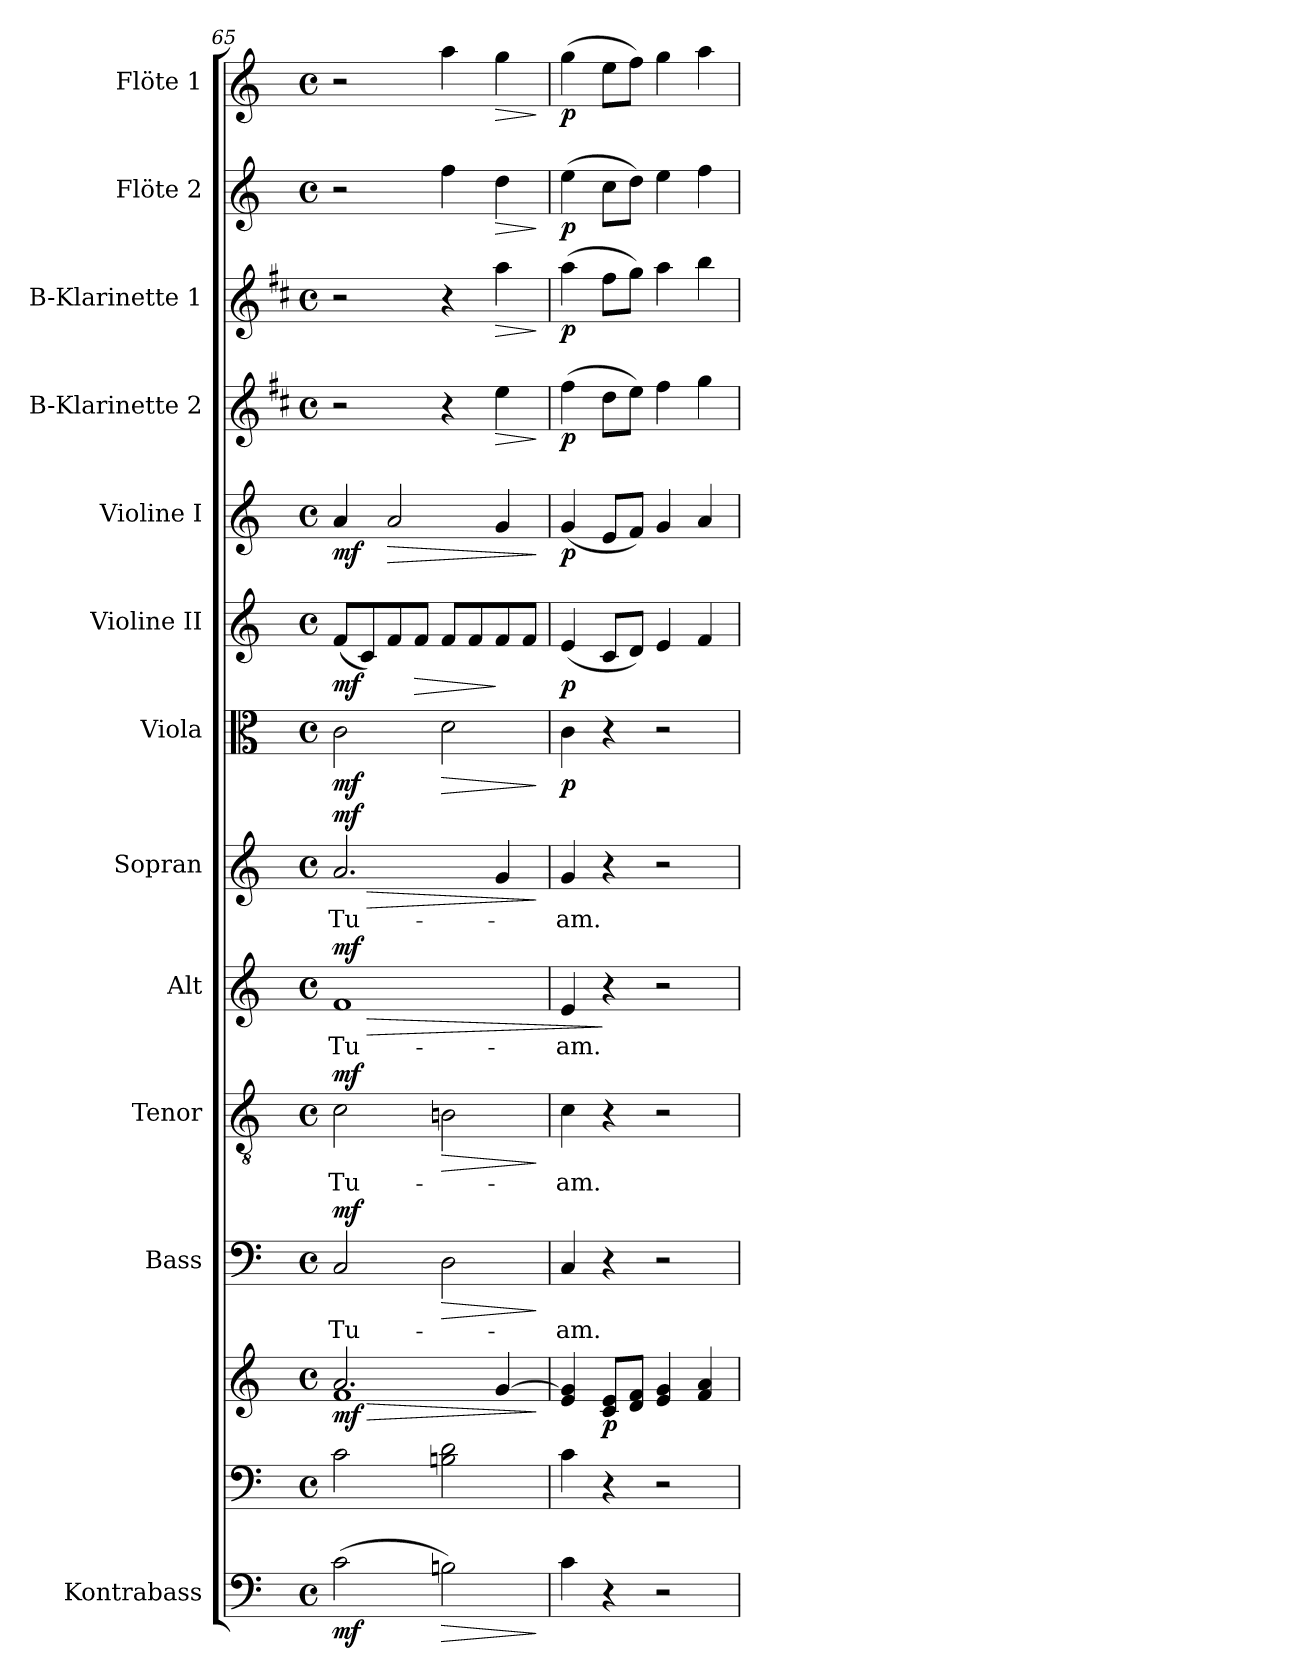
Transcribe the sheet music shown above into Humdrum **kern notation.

**kern	**dynam	**kern	**kern	**dynam	**kern	**text	**dynam	**kern	**text	**dynam	**kern	**text	**dynam	**kern	**text	**dynam	**kern	**dynam	**kern	**dynam	**kern	**dynam	**kern	**dynam	**kern	**dynam	**kern	**dynam	**kern	**dynam
*part13	*part13	*part12	*part12	*part12	*part11	*part11	*part11	*part10	*part10	*part10	*part9	*part9	*part9	*part8	*part8	*part8	*part7	*part7	*part6	*part6	*part5	*part5	*part4	*part4	*part3	*part3	*part2	*part2	*part1	*part1
*staff14	*staff14	*staff13	*staff12	*staff12/13	*staff11	*staff11	*staff11	*staff10	*staff10	*staff10	*staff9	*staff9	*staff9	*staff8	*staff8	*staff8	*staff7	*staff7	*staff6	*staff6	*staff5	*staff5	*staff4	*staff4	*staff3	*staff3	*staff2	*staff2	*staff1	*staff1
*I"Kontrabass	*	*	*	*	*I"Bass	*	*	*I"Tenor	*	*	*I"Alt	*	*	*I"Sopran	*	*	*I"Viola	*	*I"Violine II	*	*I"Violine I	*	*I"B-Klarinette 2	*	*I"B-Klarinette 1	*	*I"Flöte 2	*	*I"Flöte 1	*
*I'Kb.	*	*	*	*	*I'B.	*	*	*I'T.	*	*	*I'A.	*	*	*I'S.	*	*	*I'Vla.	*	*I'Vl. II	*	*I'Vl. I	*	*I'B Kl. 2	*	*I'B Kl. 1	*	*I'Fl. 2	*	*I'Fl. 1	*
*clefF4	*	*clefF4	*clefG2	*	*clefF4	*	*	*clefGv2	*	*	*clefG2	*	*	*clefG2	*	*	*clefC3	*	*clefG2	*	*clefG2	*	*clefG2	*	*clefG2	*	*clefG2	*	*clefG2	*
*ITrd7c12	*	*	*	*	*	*	*	*	*	*	*	*	*	*	*	*	*	*	*	*	*	*	*ITrd1c2	*	*ITrd1c2	*	*	*	*	*
*k[]	*	*k[]	*k[]	*	*k[]	*	*	*k[]	*	*	*k[]	*	*	*k[]	*	*	*k[]	*	*k[]	*	*k[]	*	*k[]	*	*k[]	*	*k[]	*	*k[]	*
*C:	*	*C:	*C:	*	*C:	*	*	*C:	*	*	*C:	*	*	*C:	*	*	*C:	*	*C:	*	*C:	*	*C:	*	*C:	*	*C:	*	*C:	*
*M4/4	*	*M4/4	*M4/4	*	*M4/4	*	*	*M4/4	*	*	*M4/4	*	*	*M4/4	*	*	*M4/4	*	*M4/4	*	*M4/4	*	*M4/4	*	*M4/4	*	*M4/4	*	*M4/4	*
*met(c)	*	*met(c)	*met(c)	*	*met(c)	*	*	*met(c)	*	*	*met(c)	*	*	*met(c)	*	*	*met(c)	*	*met(c)	*	*met(c)	*	*met(c)	*	*met(c)	*	*met(c)	*	*met(c)	*
=65	=65	=65	=65	=65	=65	=65	=65	=65	=65	=65	=65	=65	=65	=65	=65	=65	=65	=65	=65	=65	=65	=65	=65	=65	=65	=65	=65	=65	=65	=65
!	!LO:DY:b	!	!	!LO:HP:b	!	!LO:LY:b	!	!	!LO:LY:b	!	!	!LO:LY:b	!LO:HP:b	!	!LO:LY:b	!LO:HP:b	!	!	!	!	!	!	!	!	!	!	!	!	!	!
*	*	*	*^	*	*	*	*	*	*	*	*	*	*	*	*	*	*	*	*	*	*	*	*	*	*	*	*	*	*	*
!	!	!	!	!	!LO:DY:n=1:b	!	!	!LO:DY:a	!	!	!LO:DY:a	!	!	!LO:DY:n=1:a	!	!	!LO:DY:n=1:a	!	!LO:DY:b	!	!LO:DY:b	!	!LO:DY:b	!	!	!	!	!	!	!	!
(>2C\	mf	2c\	2.a/	1f	> mf	2C/	Tu-	mf	2c\	Tu-	mf	1f	Tu-	> mf	2.a/	Tu-	> mf	2c\	mf	(<8f/L	mf	4a/	mf	2r	.	2r	.	2r	.	2r	.
.	.	.	.	.	.	.	.	.	.	.	.	.	.	.	.	.	.	.	.	8c/)	.	.	.	.	.	.	.	.	.	.	.
!	!	!	!	!	!	!	!	!	!	!	!	!	!	!	!	!	!	!	!	!	!	!	!LO:HP:b	!	!	!	!	!	!	!	!
.	.	.	.	.	.	.	.	.	.	.	.	.	.	.	.	.	.	.	.	8f/	.	2a/	>	.	.	.	.	.	.	.	.
!	!	!	!	!	!	!	!	!	!	!	!	!	!	!	!	!	!	!	!	!	!LO:HP:b	!	!	!	!	!	!	!	!	!	!
.	.	.	.	.	.	.	.	.	.	.	.	.	.	.	.	.	.	.	.	8f/J	>	.	.	.	.	.	.	.	.	.	.
!	!LO:HP:b	!	!	!	!	!	!	!LO:HP:b	!	!	!LO:HP:b	!	!	!	!	!	!	!	!LO:HP:b	!	!	!	!	!	!	!	!	!	!	!	!
2BBn\)	>	2Bn\ 2d\	.	.	.	2D\	.	>	2Bn\	.	>	.	.	.	.	.	.	2d\	>	8f/L	.	.	.	4r	.	4r	.	4ff\	.	4aa\	.
.	.	.	.	.	.	.	.	.	.	.	.	.	.	.	.	.	.	.	.	8f/	.	.	.	.	.	.	.	.	.	.	.
!	!	!	!	!	!	!	!	!	!	!	!	!	!	!	!	!	!	!	!	!	!	!	!	!	!LO:HP:b	!	!LO:HP:b	!	!LO:HP:b	!	!LO:HP:b
.	.	.	[>4g/	.	.	.	.	.	.	.	.	.	.	.	4g/	.	.	.	.	8f/	]	4g/	.	4dd\	>	4gg\	>	4dd\	>	4gg\	>
.	.	.	.	.	.	.	.	.	.	.	.	.	.	.	.	.	.	.	.	8f/J	.	.	.	.	.	.	.	.	.	.	.
*	*	*	*v	*v	*	*	*	*	*	*	*	*	*	*	*	*	*	*	*	*	*	*	*	*	*	*	*	*	*	*	*
.	]	.	.	]	.	.	]	.	.	]	.	.	.	.	.	]	.	]	.	.	.	]	.	]	.	]	.	]	.	]
=66	=66	=66	=66	=66	=66	=66	=66	=66	=66	=66	=66	=66	=66	=66	=66	=66	=66	=66	=66	=66	=66	=66	=66	=66	=66	=66	=66	=66	=66	=66
!	!	!	!	!	!	!LO:LY:b	!	!	!LO:LY:b	!	!	!LO:LY:b	!	!	!LO:LY:b	!	!	!LO:DY:b	!	!LO:DY:b	!	!LO:DY:b	!	!LO:DY:b	!	!LO:DY:b	!	!LO:DY:b	!	!LO:DY:b
4C\	.	4c\	4e/ 4g/]	.	4C/	-am.	.	4c\	-am.	.	4e/	-am.	.	4g/	-am.	.	4c\	p	(<4e/	p	(<4g/	p	(>4ee\	p	(>4gg\	p	(>4ee\	p	(>4gg\	p
!	!	!	!	!LO:DY:b	!	!	!	!	!	!	!	!	!	!	!	!	!	!	!	!	!	!	!	!	!	!	!	!	!	!
4r	.	4r	8c/ 8e/L	p	4r	.	.	4r	.	.	4r	.	]	4r	.	.	4r	.	8c/L	.	8e/L	.	8cc\L	.	8ee\L	.	8cc\L	.	8ee\L	.
.	.	.	8d/ 8f/J	.	.	.	.	.	.	.	.	.	.	.	.	.	.	.	8d/J)	.	8f/J)	.	8dd\J)	.	8ff\J)	.	8dd\J)	.	8ff\J)	.
2r	.	2r	4e/ 4g/	.	2r	.	.	2r	.	.	2r	.	.	2r	.	.	2r	.	4e/	.	4g/	.	4ee\	.	4gg\	.	4ee\	.	4gg\	.
.	.	.	4f/ 4a/	.	.	.	.	.	.	.	.	.	.	.	.	.	.	.	4f/	.	4a/	.	4ff\	.	4aa\	.	4ff\	.	4aa\	.
=	=	=	=	=	=	=	=	=	=	=	=	=	=	=	=	=	=	=	=	=	=	=	=	=	=	=	=	=	=	=
*-	*-	*-	*-	*-	*-	*-	*-	*-	*-	*-	*-	*-	*-	*-	*-	*-	*-	*-	*-	*-	*-	*-	*-	*-	*-	*-	*-	*-	*-	*-
